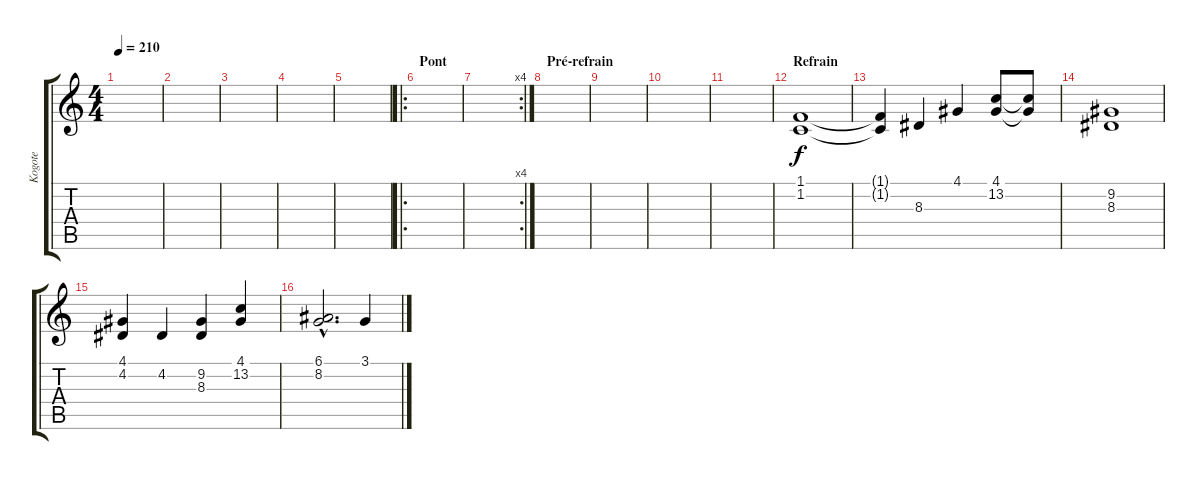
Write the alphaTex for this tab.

\track ("Kogote" "Kogote") {instrument brasssection}
\staff {score tabs}
\tuning (E4 B3 G3 D3 A2 E2) {hide}
\ts (4 4)
\tempo 210
\clef g2
\ks c
|
|
|
|
|
\ro
\section ("" "Pont")
|
\rc 4
|
\section ("" "Pré-refrain")
|
|
|
|
\section ("" "Refrain")
(1.1 1.2).1 |
(1.1{t} 1.2{t}).4 8.3.4 4.1.4 (4.1 13.2).8 (4.1{t} 13.2{t}).8 |
(9.2 8.3).1 |
(4.1 4.2).4 4.2.4 (9.2 8.3).4 (4.1 13.2).4 |
(6.1{hac} 8.2{hac}).2{d} 3.1.4
